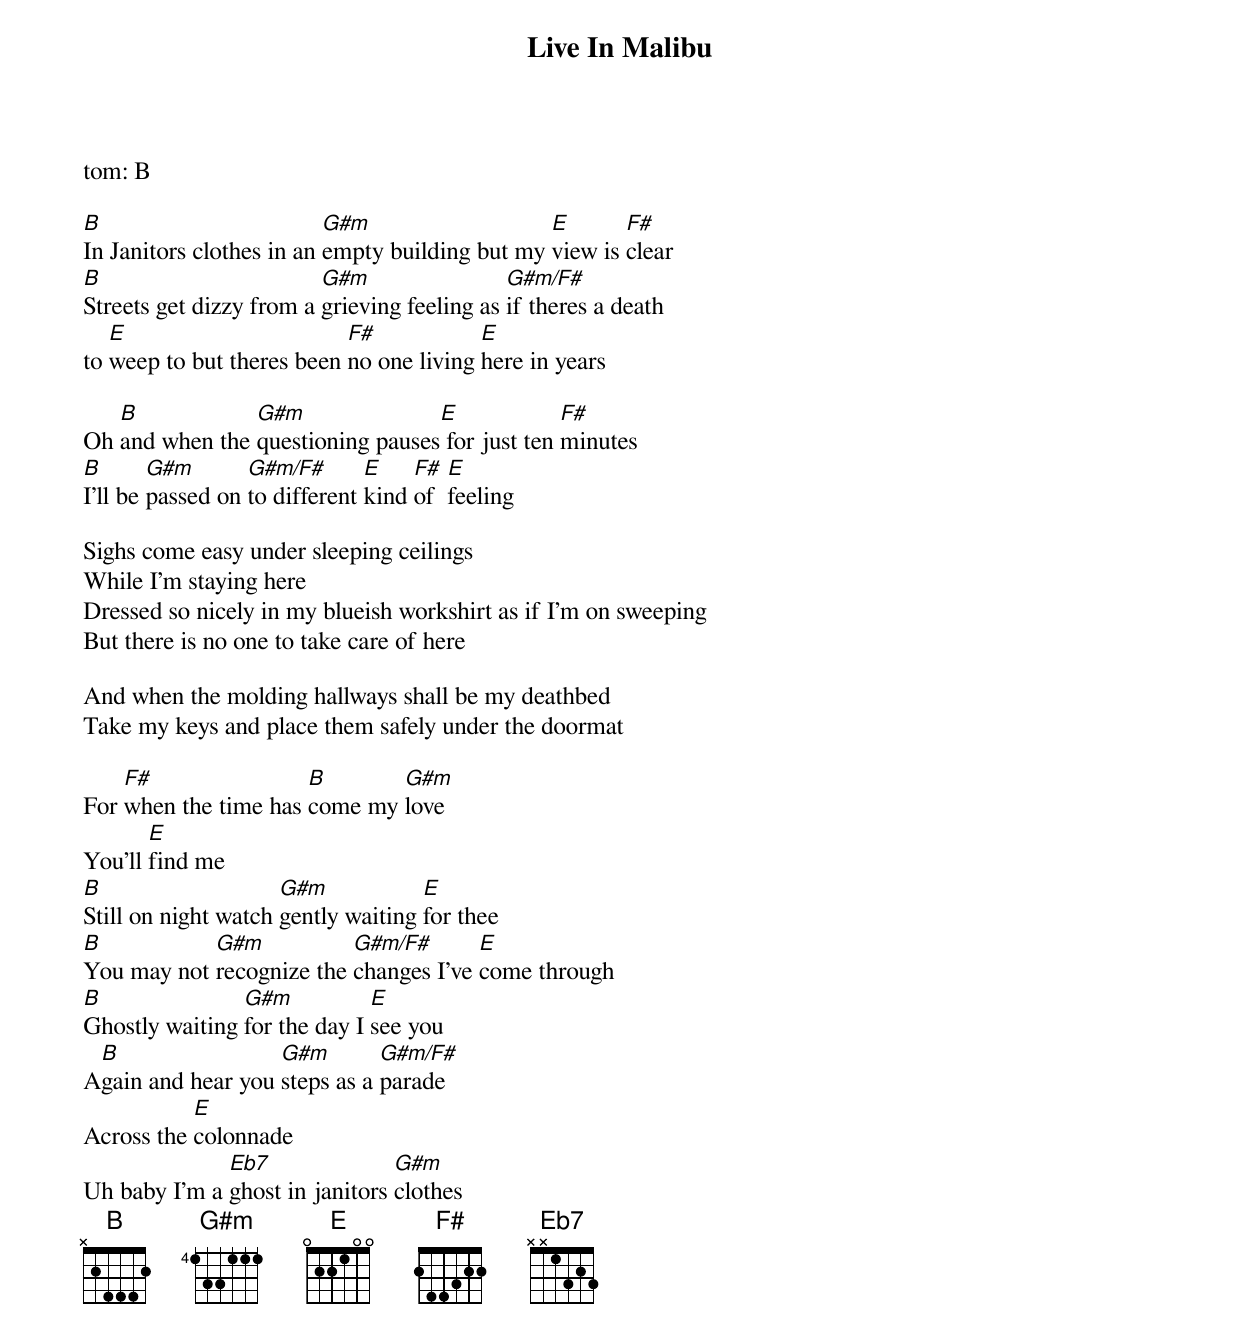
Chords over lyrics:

Live In Malibu
tom: B

B                         G#m                   E       F#
In Janitors clothes in an empty building but my view is clear
B                        G#m                 G#m/F#
Streets get dizzy from a grieving feeling as if theres a death
   E                       F#            E
to weep to but theres been no one living here in years

   B            G#m               E             F#
Oh and when the questioning pauses for just ten minutes
B       G#m       G#m/F#       E    F#  E
I’ll be passed on to different kind of  feeling

Sighs come easy under sleeping ceilings
While I’m staying here
Dressed so nicely in my blueish workshirt as if I’m on sweeping
But there is no one to take care of here

And when the molding hallways shall be my deathbed
Take my keys and place them safely under the doormat

    F#                B       G#m
For when the time has come my love
       E
You’ll find me
B                    G#m            E
Still on night watch gently waiting for thee
B           G#m           G#m/F#       E
You may not recognize the changes I’ve come through
B               G#m           E
Ghostly waiting for the day I see you
 B                 G#m        G#m/F#
Again and hear you steps as a parade
           E
Across the colonnade
              Eb7               G#m
Uh baby I’m a ghost in janitors clothes
